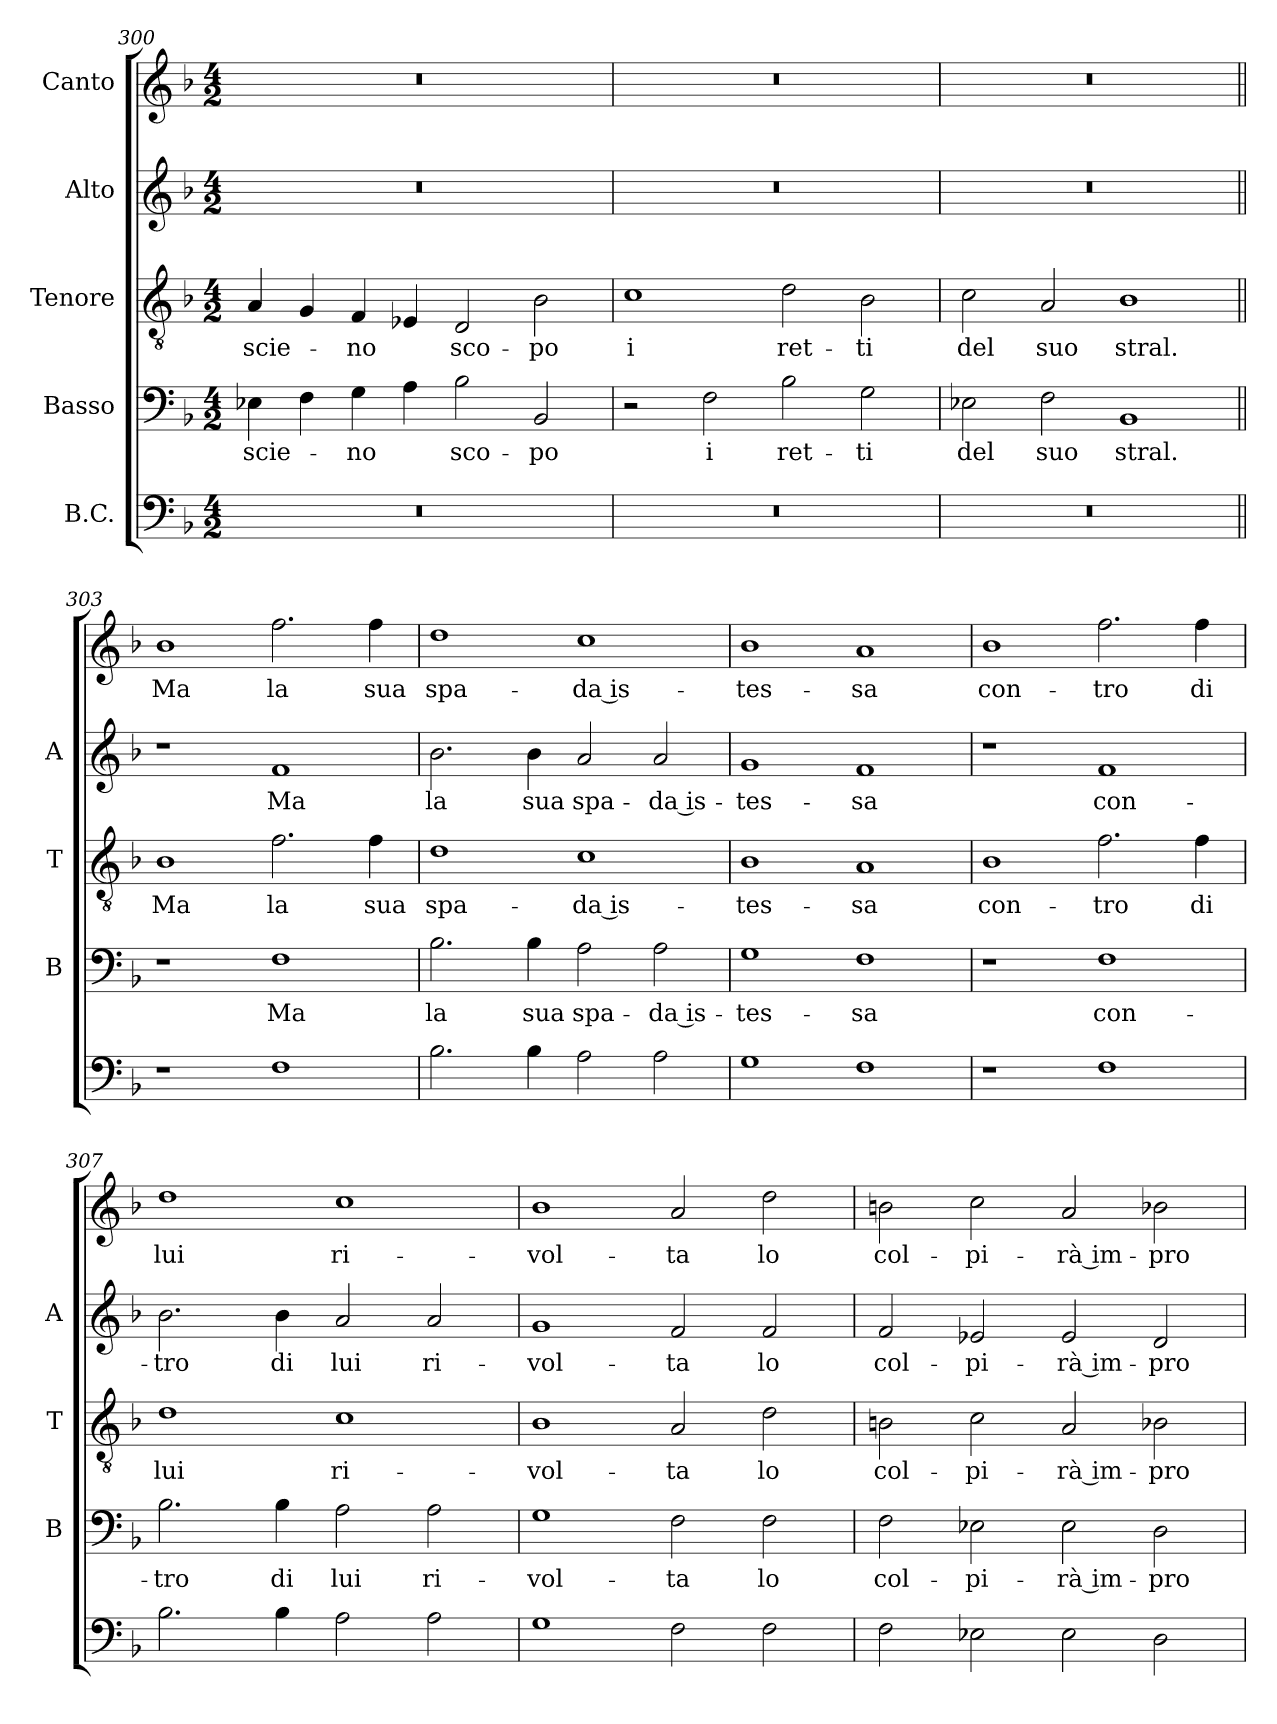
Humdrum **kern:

**kern	**kern	**text	**kern	**text	**kern	**text	**kern	**text
*part5	*part4	*part4	*part3	*part3	*part2	*part2	*part1	*part1
*staff5	*staff4	*staff4	*staff3	*staff3	*staff2	*staff2	*staff1	*staff1
*I"B.C.	*I"Basso	*	*I"Tenore	*	*I"Alto	*	*I"Canto	*
*	*I'B	*	*I'T	*	*I'A	*	*	*
*clefF4	*clefF4	*	*clefGv2	*	*clefG2	*	*clefG2	*
*k[b-]	*k[b-]	*	*k[b-]	*	*k[b-]	*	*k[b-]	*
*F:	*F:	*	*F:	*	*F:	*	*F:	*
*M4/2	*M4/2	*	*M4/2	*	*M4/2	*	*M4/2	*
=300	=300	=300	=300	=300	=300	=300	=300	=300
!	!	!LO:LY:b	!	!LO:LY:b	!	!	!	!
0r	4E-X\	scie-	4A/	scie-	0r	.	0r	.
.	4F\	.	4G/	.	.	.	.	.
!	!	!LO:LY:b	!	!LO:LY:b	!	!	!	!
.	4G\	-no	4F/	-no	.	.	.	.
.	4A\	.	4E-X/	.	.	.	.	.
!	!	!LO:LY:b	!	!LO:LY:b	!	!	!	!
.	2B-\	sco-	2D/	sco-	.	.	.	.
!	!	!LO:LY:b	!	!LO:LY:b	!	!	!	!
.	2BB-/	-po	2B-\	-po	.	.	.	.
=301	=301	=301	=301	=301	=301	=301	=301	=301
!	!	!	!	!LO:LY:b	!	!	!	!
0r	2r	.	1c	i	0r	.	0r	.
!	!	!LO:LY:b	!	!	!	!	!	!
.	2F\	i	.	.	.	.	.	.
!	!	!LO:LY:b	!	!LO:LY:b	!	!	!	!
.	2B-\	ret-	2d\	ret-	.	.	.	.
!	!	!LO:LY:b	!	!LO:LY:b	!	!	!	!
.	2G\	-ti	2B-\	-ti	.	.	.	.
=302	=302	=302	=302	=302	=302	=302	=302	=302
!	!	!LO:LY:b	!	!LO:LY:b	!	!	!	!
0r	2E-X\	del	2c\	del	0r	.	0r	.
!	!	!LO:LY:b	!	!LO:LY:b	!	!	!	!
.	2F\	suo	2A/	suo	.	.	.	.
!	!	!LO:LY:b	!	!LO:LY:b	!	!	!	!
.	1BB-	stral.	1B-	stral.	.	.	.	.
!!LO:PB:g=z
=303||	=303||	=303||	=303||	=303||	=303||	=303||	=303||	=303||
!	!	!	!	!LO:LY:b	!	!	!	!LO:LY:b
1r	1r	.	1B-	Ma	1r	.	1b-	Ma
!	!	!LO:LY:b	!	!LO:LY:b	!	!LO:LY:b	!	!LO:LY:b
1F	1F	Ma	2.f\	la	1f	Ma	2.ff\	la
!	!	!	!	!LO:LY:b	!	!	!	!LO:LY:b
.	.	.	4f\	sua	.	.	4ff\	sua
=304	=304	=304	=304	=304	=304	=304	=304	=304
!	!	!LO:LY:b	!	!LO:LY:b	!	!LO:LY:b	!	!LO:LY:b
2.B-\	2.B-\	la	1d	spa-	2.b-\	la	1dd	spa-
!	!	!LO:LY:b	!	!	!	!LO:LY:b	!	!
4B-\	4B-\	sua	.	.	4b-\	sua	.	.
!	!	!LO:LY:b	!	!LO:LY:b	!	!LO:LY:b	!	!LO:LY:b
2A\	2A\	spa-	1c	-da is-	2a/	spa-	1cc	-da is-
!	!	!LO:LY:b	!	!	!	!LO:LY:b	!	!
2A\	2A\	-da is-	.	.	2a/	-da is-	.	.
=305	=305	=305	=305	=305	=305	=305	=305	=305
!	!	!LO:LY:b	!	!LO:LY:b	!	!LO:LY:b	!	!LO:LY:b
1G	1G	-tes-	1B-	-tes-	1g	-tes-	1b-	-tes-
!	!	!LO:LY:b	!	!LO:LY:b	!	!LO:LY:b	!	!LO:LY:b
1F	1F	-sa	1A	-sa	1f	-sa	1a	-sa
=306	=306	=306	=306	=306	=306	=306	=306	=306
!	!	!	!	!LO:LY:b	!	!	!	!LO:LY:b
1r	1r	.	1B-	con-	1r	.	1b-	con-
!	!	!LO:LY:b	!	!LO:LY:b	!	!LO:LY:b	!	!LO:LY:b
1F	1F	con-	2.f\	-tro	1f	con-	2.ff\	-tro
!	!	!	!	!LO:LY:b	!	!	!	!LO:LY:b
.	.	.	4f\	di	.	.	4ff\	di
=307	=307	=307	=307	=307	=307	=307	=307	=307
!	!	!LO:LY:b	!	!LO:LY:b	!	!LO:LY:b	!	!LO:LY:b
2.B-\	2.B-\	-tro	1d	lui	2.b-\	-tro	1dd	lui
!	!	!LO:LY:b	!	!	!	!LO:LY:b	!	!
4B-\	4B-\	di	.	.	4b-\	di	.	.
!	!	!LO:LY:b	!	!LO:LY:b	!	!LO:LY:b	!	!LO:LY:b
2A\	2A\	lui	1c	ri-	2a/	lui	1cc	ri-
!	!	!LO:LY:b	!	!	!	!LO:LY:b	!	!
2A\	2A\	ri-	.	.	2a/	ri-	.	.
!!LO:LB:g=z
=308	=308	=308	=308	=308	=308	=308	=308	=308
!	!	!LO:LY:b	!	!LO:LY:b	!	!LO:LY:b	!	!LO:LY:b
1G	1G	-vol-	1B-	-vol-	1g	-vol-	1b-	-vol-
!	!	!LO:LY:b	!	!LO:LY:b	!	!LO:LY:b	!	!LO:LY:b
2F\	2F\	-ta	2A/	-ta	2f/	-ta	2a/	-ta
!	!	!LO:LY:b	!	!LO:LY:b	!	!LO:LY:b	!	!LO:LY:b
2F\	2F\	lo	2d\	lo	2f/	lo	2dd\	lo
=309	=309	=309	=309	=309	=309	=309	=309	=309
!	!	!LO:LY:b	!	!LO:LY:b	!	!LO:LY:b	!	!LO:LY:b
2F\	2F\	col-	2Bn\	col-	2f/	col-	2bn\	col-
!	!	!LO:LY:b	!	!LO:LY:b	!	!LO:LY:b	!	!LO:LY:b
2E-X\	2E-X\	-pi-	2c\	-pi-	2e-X/	-pi-	2cc\	-pi-
!	!	!LO:LY:b	!	!LO:LY:b	!	!LO:LY:b	!	!LO:LY:b
2E-\	2E-\	-rà im-	2A/	-rà im-	2e-/	-rà im-	2a/	-rà im-
!	!	!LO:LY:b	!	!LO:LY:b	!	!LO:LY:b	!	!LO:LY:b
2D\	2D\	-pro-	2B-X\	-pro-	2d/	-pro-	2b-X\	-pro-
=	=	=	=	=	=	=	=	=
*-	*-	*-	*-	*-	*-	*-	*-	*-
